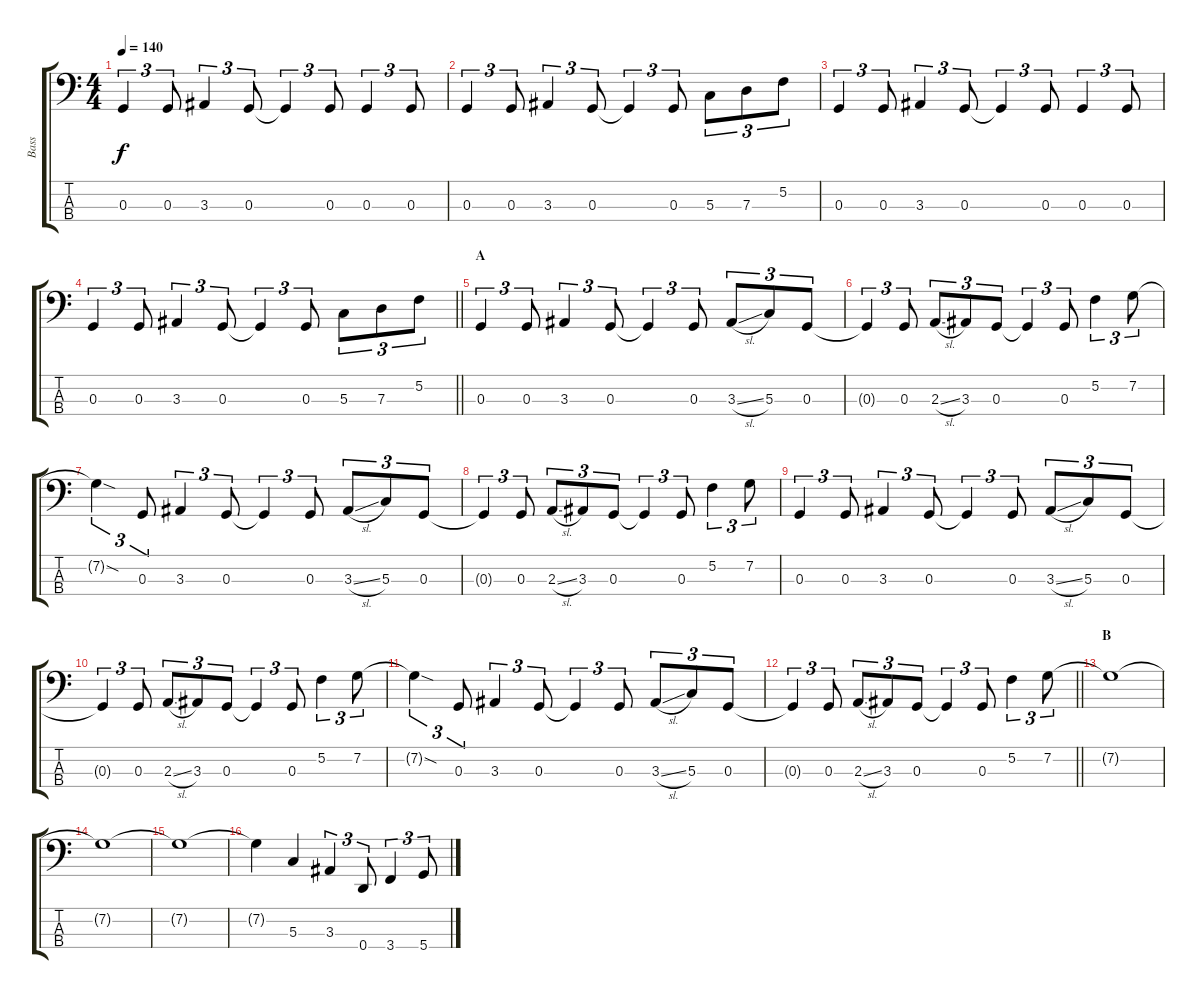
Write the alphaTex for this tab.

\track ("Bass" "Bass") {instrument electricbassfinger}
\staff {score tabs}
\tuning (F2 C2 G1 D1) {hide}
\ts (4 4)
\tempo 140
\clef f4
\ks c
0.3.4{tu (3 2) dy f} 0.3.8{tu (3 2)} 3.3.4{tu (3 2)} 0.3.8{tu (3 2)} 0.3{t}.4{tu (3 2)} 0.3.8{tu (3 2)} 0.3.4{tu (3 2)} 0.3.8{tu (3 2)} |
0.3.4{tu (3 2)} 0.3.8{tu (3 2)} 3.3.4{tu (3 2)} 0.3.8{tu (3 2)} 0.3{t}.4{tu (3 2)} 0.3.8{tu (3 2)} 5.3.8{tu (3 2)} 7.3.8{tu (3 2)} 5.2.8{tu (3 2)} |
0.3.4{tu (3 2)} 0.3.8{tu (3 2)} 3.3.4{tu (3 2)} 0.3.8{tu (3 2)} 0.3{t}.4{tu (3 2)} 0.3.8{tu (3 2)} 0.3.4{tu (3 2)} 0.3.8{tu (3 2)} |
\barLineRight lightlight
0.3.4{tu (3 2)} 0.3.8{tu (3 2)} 3.3.4{tu (3 2)} 0.3.8{tu (3 2)} 0.3{t}.4{tu (3 2)} 0.3.8{tu (3 2)} 5.3.8{tu (3 2)} 7.3.8{tu (3 2)} 5.2.8{tu (3 2)} |
\section ("" "A")
0.3.4{tu (3 2)} 0.3.8{tu (3 2)} 3.3.4{tu (3 2)} 0.3.8{tu (3 2)} 0.3{t}.4{tu (3 2)} 0.3.8{tu (3 2)} 3.3{sl}.8{tu (3 2)} 5.3.8{tu (3 2)} 0.3.8{tu (3 2)} |
0.3{t}.4{tu (3 2)} 0.3.8{tu (3 2)} 2.3{sl}.8{tu (3 2)} 3.3.8{tu (3 2)} 0.3.8{tu (3 2)} 0.3{t}.4{tu (3 2)} 0.3.8{tu (3 2)} 5.2.4{tu (3 2)} 7.2.8{tu (3 2)} |
7.2{sod t}.4{tu (3 2)} 0.3.8{tu (3 2)} 3.3.4{tu (3 2)} 0.3.8{tu (3 2)} 0.3{t}.4{tu (3 2)} 0.3.8{tu (3 2)} 3.3{sl}.8{tu (3 2)} 5.3.8{tu (3 2)} 0.3.8{tu (3 2)} |
0.3{t}.4{tu (3 2)} 0.3.8{tu (3 2)} 2.3{sl}.8{tu (3 2)} 3.3.8{tu (3 2)} 0.3.8{tu (3 2)} 0.3{t}.4{tu (3 2)} 0.3.8{tu (3 2)} 5.2.4{tu (3 2)} 7.2.8{tu (3 2)} |
0.3.4{tu (3 2)} 0.3.8{tu (3 2)} 3.3.4{tu (3 2)} 0.3.8{tu (3 2)} 0.3{t}.4{tu (3 2)} 0.3.8{tu (3 2)} 3.3{sl}.8{tu (3 2)} 5.3.8{tu (3 2)} 0.3.8{tu (3 2)} |
0.3{t}.4{tu (3 2)} 0.3.8{tu (3 2)} 2.3{sl}.8{tu (3 2)} 3.3.8{tu (3 2)} 0.3.8{tu (3 2)} 0.3{t}.4{tu (3 2)} 0.3.8{tu (3 2)} 5.2.4{tu (3 2)} 7.2.8{tu (3 2)} |
7.2{sod t}.4{tu (3 2)} 0.3.8{tu (3 2)} 3.3.4{tu (3 2)} 0.3.8{tu (3 2)} 0.3{t}.4{tu (3 2)} 0.3.8{tu (3 2)} 3.3{sl}.8{tu (3 2)} 5.3.8{tu (3 2)} 0.3.8{tu (3 2)} |
\barLineRight lightlight
0.3{t}.4{tu (3 2)} 0.3.8{tu (3 2)} 2.3{sl}.8{tu (3 2)} 3.3.8{tu (3 2)} 0.3.8{tu (3 2)} 0.3{t}.4{tu (3 2)} 0.3.8{tu (3 2)} 5.2.4{tu (3 2)} 7.2.8{tu (3 2)} |
\section ("" "B")
7.2{t}.1 |
7.2{t}.1 |
7.2{t}.1 |
7.2{t}.4 5.3.4 3.3.4{tu (3 2)} 0.4.8{tu (3 2)} 3.4.4{tu (3 2)} 5.4.8{tu (3 2)}
